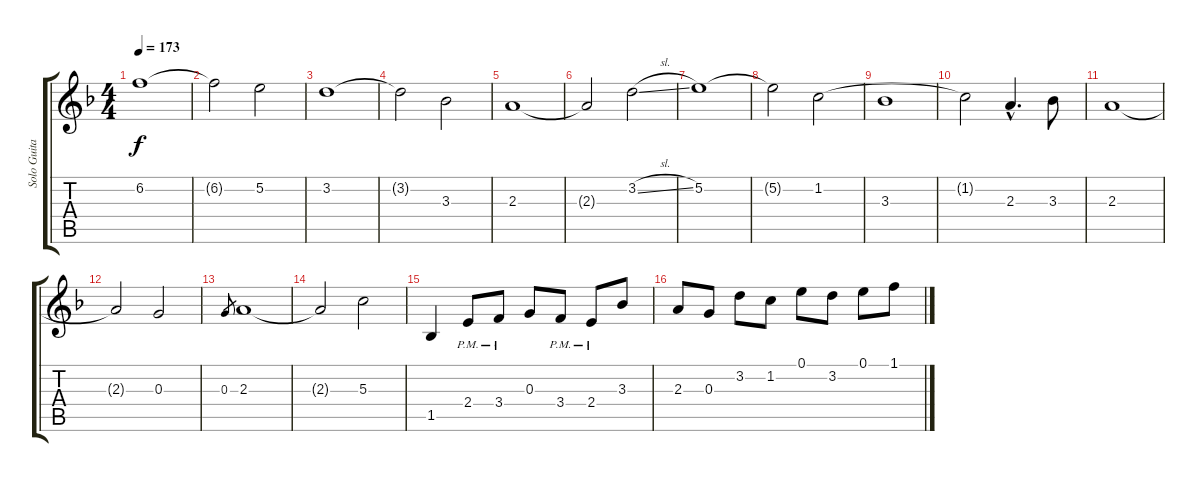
\track ("Solo Guitar 1" "Solo Guita") {instrument overdrivenguitar}
\staff {score tabs}
\tuning (E4 B3 G3 D3 A2 E2) {hide}
\ts (4 4)
\tempo 173
\clef g2
\ks dminor
6.2.1{dy f} |
6.2{t}.2 5.2.2 |
3.2.1 |
3.2{t}.2 3.3.2 |
2.3.1 |
2.3{t}.2 3.2{sl}.2 |
5.2.1 |
5.2{t}.2 1.2.2 |
3.3.1 |
1.2{t}.2 2.3{hac}.4{d} 3.3.8 |
2.3.1 |
2.3{t}.2 0.3.2 |
0.3.8{gr} 2.3.1 |
2.3{t}.2 5.3.2 |
1.5.4 2.4{pm}.8 3.4{pm}.8 0.3.8 3.4{pm}.8 2.4{pm}.8 3.3.8 |
2.3.8 0.3.8 3.2.8 1.2.8 0.1.8 3.2.8 0.1.8 1.1.8
